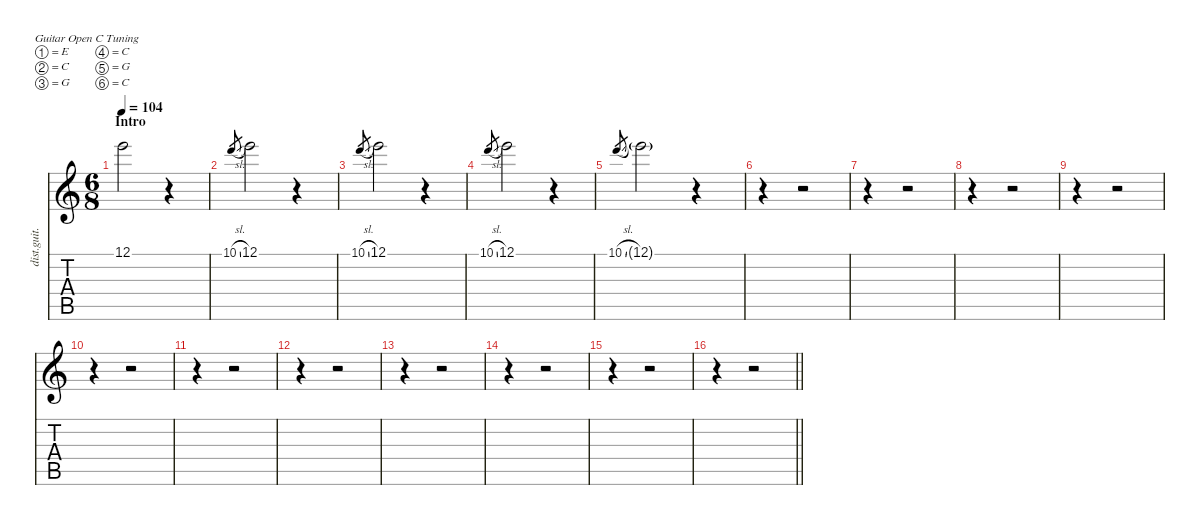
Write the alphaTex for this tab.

\defaultSystemsLayout 4
\hideDynamics
\bracketExtendMode nobrackets
\otherSystemsTrackNameOrientation horizontal
\track ("Devin Townsend" "dist.guit.") {instrument distortionguitar}
\staff {score tabs}
\tuning (E4 C4 G3 C3 G2 C2)
\ts (6 8)
\section ("" "Intro")
\tempo 104
\clef g2
\ks c
12.1.2{dy f instrument acousticguitarsteel beam Down} r.4{beam Down} |
10.1{sl}.8{gr dy mf beam Up} 12.1.2{dy f beam Down} r.4{beam Down} |
10.1{sl}.8{gr dy mf beam Up} 12.1.2{dy f beam Down} r.4{beam Down} |
10.1{sl}.8{gr dy mf beam Up} 12.1.2{dy f beam Down} r.4{beam Down} |
10.1{sl}.8{gr dy p beam Up} 12.1{g}.2{dy f beam Down} r.4{beam Down} |
r.4{beam Down} r.2{beam Down} |
r.4{beam Down} r.2{beam Down} |
r.4{beam Down} r.2{beam Down} |
r.4{beam Down} r.2{beam Down} |
r.4{beam Down} r.2{beam Down} |
r.4{beam Down} r.2{beam Down} |
r.4{beam Down} r.2{beam Down} |
r.4{beam Down} r.2{beam Down} |
r.4{beam Down} r.2{beam Down} |
r.4{beam Down} r.2{beam Down} |
\barLineRight lightlight
r.4{beam Down} r.2{beam Down}
